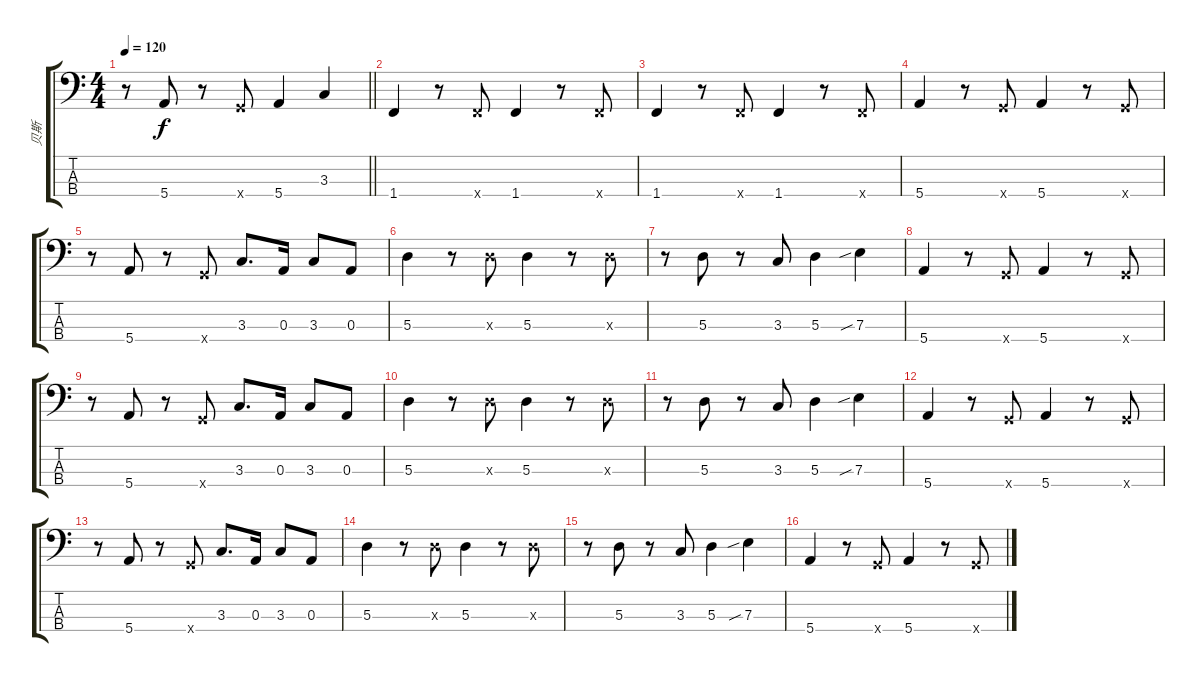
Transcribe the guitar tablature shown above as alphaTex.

\track ("贝斯" "贝斯") {instrument electricbassfinger}
\staff {score tabs}
\tuning (G2 D2 A1 E1) {hide}
\ts (4 4)
\tempo 120
\clef f4
\barLineRight lightlight
\ks c
r.8{dy f} 5.4.8 r.8 3.4{x}.8 5.4.4 3.3.4 |
\section ("" "")
1.4.4 r.8 1.4{x}.8 1.4.4 r.8 1.4{x}.8 |
1.4.4 r.8 1.4{x}.8 1.4.4 r.8 1.4{x}.8 |
5.4.4 r.8 3.4{x}.8 5.4.4 r.8 3.4{x}.8 |
r.8 5.4.8 r.8 3.4{x}.8 3.3.8{d} 0.3.16 3.3.8 0.3.8 |
5.3.4 r.8 5.3{x}.8 5.3.4 r.8 5.3{x}.8 |
r.8 5.3.8 r.8 3.3.8 5.3.4 7.3{sib}.4 |
5.4.4 r.8 3.4{x}.8 5.4.4 r.8 3.4{x}.8 |
r.8 5.4.8 r.8 3.4{x}.8 3.3.8{d} 0.3.16 3.3.8 0.3.8 |
5.3.4 r.8 5.3{x}.8 5.3.4 r.8 5.3{x}.8 |
r.8 5.3.8 r.8 3.3.8 5.3.4 7.3{sib}.4 |
5.4.4 r.8 3.4{x}.8 5.4.4 r.8 3.4{x}.8 |
r.8 5.4.8 r.8 3.4{x}.8 3.3.8{d} 0.3.16 3.3.8 0.3.8 |
5.3.4 r.8 5.3{x}.8 5.3.4 r.8 5.3{x}.8 |
r.8 5.3.8 r.8 3.3.8 5.3.4 7.3{sib}.4 |
5.4.4 r.8 3.4{x}.8 5.4.4 r.8 3.4{x}.8
